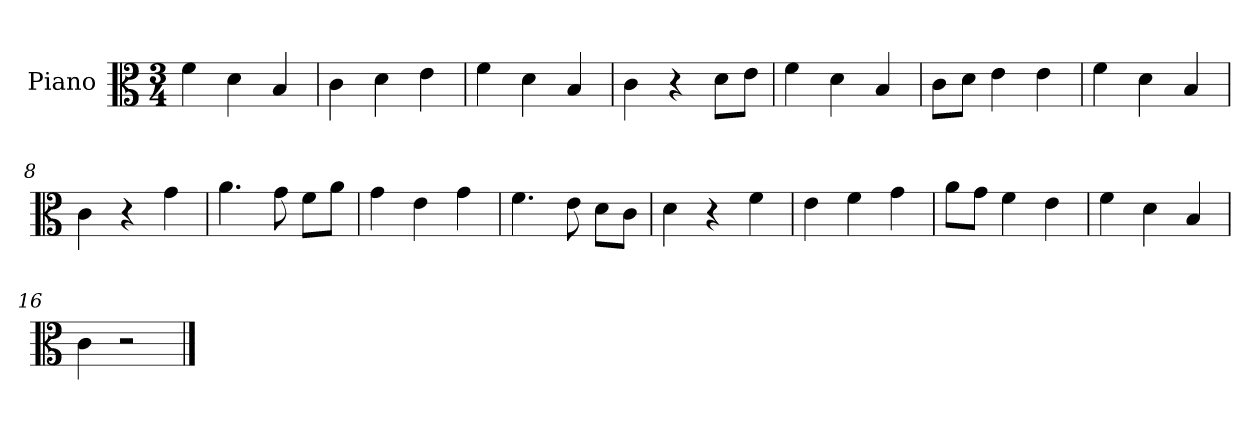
**kern
*part1
*staff1
*I"Piano
*I'Pno
*clefC3
*k[]
*C:
*M3/4
=1
4f\
4d\
4B/
=2
4c\
4d\
4e\
=3
4f\
4d\
4B/
=4
4c\
4r
8d\L
8e\J
=5
4f\
4d\
4B/
=6
8c\L
8d\J
4e\
4e\
=7
4f\
4d\
4B/
=8
4c\
4r
4g\
=9
4.a\
8g\
8f\L
8a\J
=10
4g\
4e\
4g\
=11
4.f\
8e\
8d\L
8c\J
=12
4d\
4r
4f\
=13
4e\
4f\
4g\
=14
8a\L
8g\J
4f\
4e\
=15
4f\
4d\
4B/
=16
4c\
2r
==
*-
